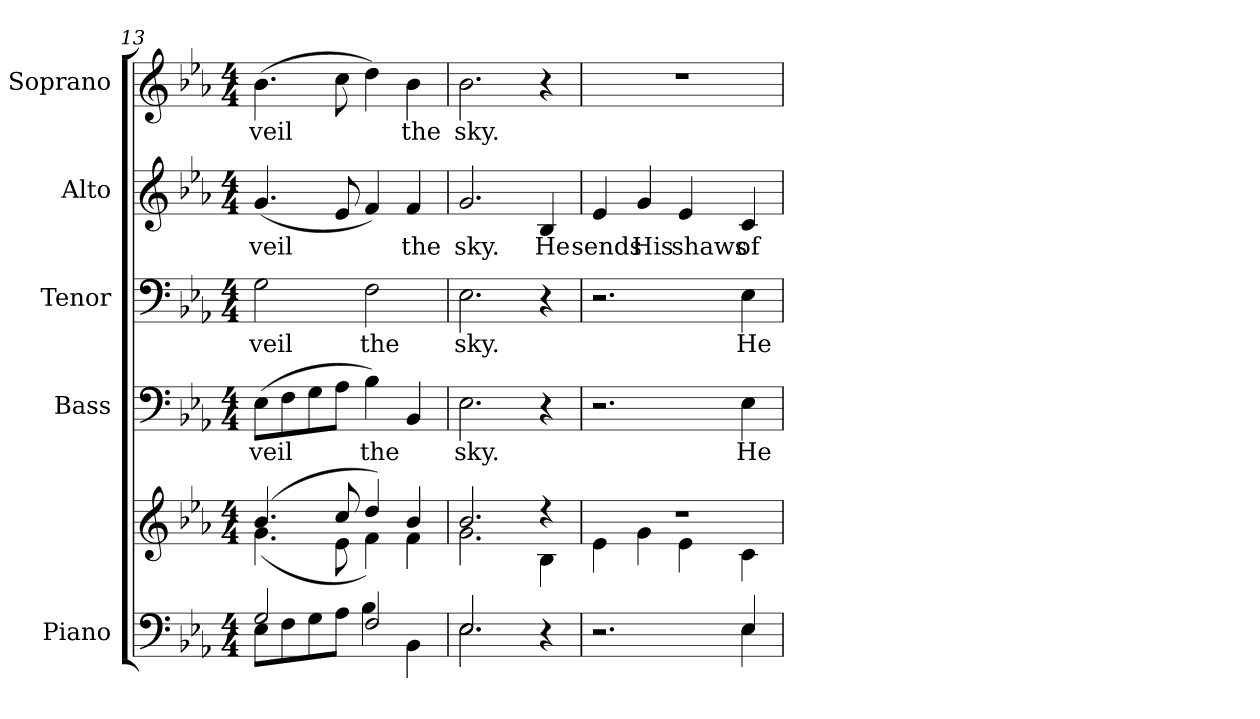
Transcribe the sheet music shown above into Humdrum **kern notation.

**kern	**kern	**kern	**text	**kern	**text	**kern	**text	**kern	**text
*part5	*part5	*part4	*part4	*part3	*part3	*part2	*part2	*part1	*part1
*staff6	*staff5	*staff4	*staff4	*staff3	*staff3	*staff2	*staff2	*staff1	*staff1
*I"Piano	*	*I"Bass	*	*I"Tenor	*	*I"Alto	*	*I"Soprano	*
*I'Pno.	*	*I'B.	*	*I'T.	*	*I'A.	*	*I'S.	*
!!LO:PB:g=z
*clefF4	*clefG2	*clefF4	*	*clefF4	*	*clefG2	*	*clefG2	*
*k[b-e-a-]	*k[b-e-a-]	*k[b-e-a-]	*	*k[b-e-a-]	*	*k[b-e-a-]	*	*k[b-e-a-]	*
*E-:	*E-:	*E-:	*	*E-:	*	*E-:	*	*E-:	*
*M4/4	*M4/4	*M4/4	*	*M4/4	*	*M4/4	*	*M4/4	*
=13	=13	=13	=13	=13	=13	=13	=13	=13	=13
*^	*^	*	*	*	*	*	*	*	*
!	!	!	!	!	!LO:LY:b:color=#000000	!	!	!	!	!	!
!	!	!	!	!	!	!	!LO:LY:b:color=#000000	!	!	!	!
!	!	!	!	!	!	!	!	!	!LO:LY:b:color=#000000	!	!
!	!	!	!	!	!	!	!	!	!	!	!LO:LY:b:color=#000000
2Gi/	8E-i\L	(4.b-i/	(4.gi\	(8E-i\L	veil	2Gi\	veil	(4.gi/	veil	(4.b-i\	veil
.	8Fi\	.	.	8Fi\	.	.	.	.	.	.	.
.	8Gi\	.	.	8Gi\	.	.	.	.	.	.	.
.	8A-i\J	8cci/	8e-i\	8A-i\J	.	.	.	8e-i/	.	8cci\	.
!	!	!	!	!	!LO:LY:b:color=#000000	!	!	!	!	!	!
!	!	!	!	!	!	!	!LO:LY:b:color=#000000	!	!	!	!
2Fi/	4B-i\	4ddi/)	4fi\)	4B-i\)	the	2Fi\	the	4fi/)	.	4ddi\)	.
!	!	!	!	!	!	!	!	!	!LO:LY:b:color=#000000	!	!
!	!	!	!	!	!	!	!	!	!	!	!LO:LY:b:color=#000000
.	4BB-i\	4b-i/	4fi\	4BB-i/	.	.	.	4fi/	the	4b-i\	the
=14	=14	=14	=14	=14	=14	=14	=14	=14	=14	=14	=14
!	!	!	!	!	!LO:LY:b:color=#000000	!	!	!	!	!	!
!	!	!	!	!	!	!	!LO:LY:b:color=#000000	!	!	!	!
!	!	!	!	!	!	!	!	!	!LO:LY:b:color=#000000	!	!
!	!	!	!	!	!	!	!	!	!	!	!LO:LY:b:color=#000000
2.E-i/	2.E-i\	2.b-i/	2.gi\	2.E-i\	sky.	2.E-i\	sky.	2.gi/	sky.	2.b-i\	sky.
!	!	!	!	!	!	!	!	!	!LO:LY:b:color=#000000	!	!
4r	4ryy	4r	4B-i\	4r	.	4r	.	4B-i/	He	4r	.
=15	=15	=15	=15	=15	=15	=15	=15	=15	=15	=15	=15
!	!	!	!	!	!	!	!	!	!LO:LY:b:color=#000000	!	!
2.r	2.ryy	1r	4e-i\	2.r	.	2.r	.	4e-i/	sends	1r	.
!	!	!	!	!	!	!	!	!	!LO:LY:b:color=#000000	!	!
.	.	.	4gi\	.	.	.	.	4gi/	His	.	.
!	!	!	!	!	!	!	!	!	!LO:LY:b:color=#000000	!	!
.	.	.	4e-i\	.	.	.	.	4e-i/	shaws	.	.
!	!	!	!	!	!LO:LY:b:color=#000000	!	!	!	!	!	!
!	!	!	!	!	!	!	!LO:LY:b:color=#000000	!	!	!	!
!	!	!	!	!	!	!	!	!	!LO:LY:b:color=#000000	!	!
4E-i/	4E-i\	.	4ci\	4E-i\	He	4E-i\	He	4ci/	of	.	.
*v	*v	*	*	*	*	*	*	*	*	*	*
*	*v	*v	*	*	*	*	*	*	*	*
=	=	=	=	=	=	=	=	=	=
*-	*-	*-	*-	*-	*-	*-	*-	*-	*-
